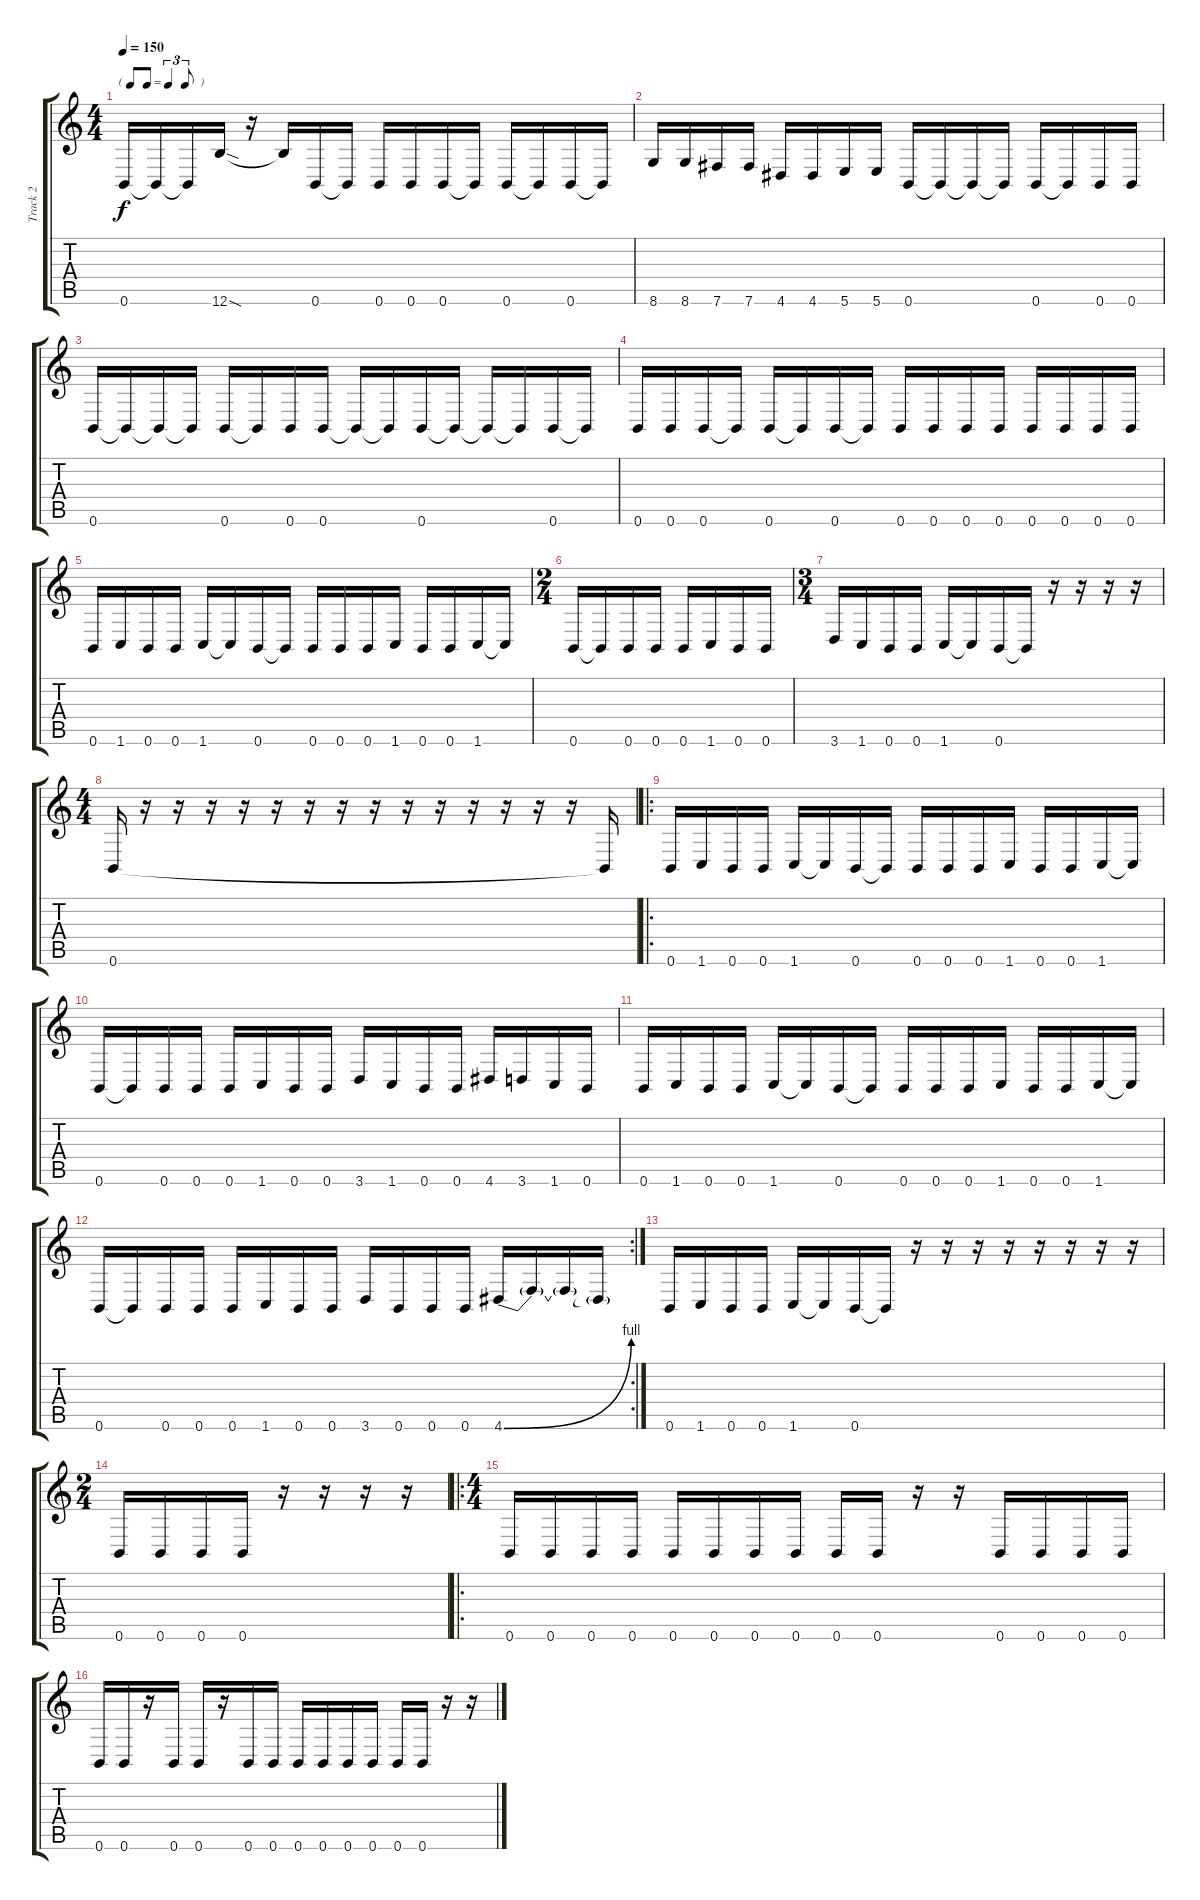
\track ("Track 2" "Track 2") {instrument electricbasspick}
\staff {score tabs}
\tuning (Db4 Ab3 E3 B2 Gb2 B1) {hide}
\ts (4 4)
\tf triplet8th
\tempo 150
\clef g2
\ks c
0.6.16{dy f} 0.6{t}.16 0.6{t}.16 12.6{sod}.16 r.16 12.6{t}.16 0.6.16 0.6{t}.16 0.6.16 0.6.16 0.6.16 0.6{t}.16 0.6.16 0.6{t}.16 0.6.16 0.6{t}.16 |
8.6.16 8.6.16 7.6.16 7.6.16 4.6.16 4.6.16 5.6.16 5.6.16 0.6.16 0.6{t}.16 0.6{t}.16 0.6{t}.16 0.6.16 0.6{t}.16 0.6.16 0.6.16 |
0.6.16 0.6{t}.16 0.6{t}.16 0.6{t}.16 0.6.16 0.6{t}.16 0.6.16 0.6.16 0.6{t}.16 0.6{t}.16 0.6.16 0.6{t}.16 0.6{t}.16 0.6{t}.16 0.6.16 0.6{t}.16 |
0.6.16 0.6.16 0.6.16 0.6{t}.16 0.6.16 0.6{t}.16 0.6.16 0.6{t}.16 0.6.16 0.6.16 0.6.16 0.6.16 0.6.16 0.6.16 0.6.16 0.6.16 |
0.6.16 1.6.16 0.6.16 0.6.16 1.6.16 1.6{t}.16 0.6.16 0.6{t}.16 0.6.16 0.6.16 0.6.16 1.6.16 0.6.16 0.6.16 1.6.16 1.6{t}.16 |
\ts (2 4)
0.6.16 0.6{t}.16 0.6.16 0.6.16 0.6.16 1.6.16 0.6.16 0.6.16 |
\ts (3 4)
3.6.16 1.6.16 0.6.16 0.6.16 1.6.16 1.6{t}.16 0.6.16 0.6{t}.16 r.16 r.16 r.16 r.16 |
\ts (4 4)
0.6.16 r.16 r.16 r.16 r.16 r.16 r.16 r.16 r.16 r.16 r.16 r.16 r.16 r.16 r.16 0.6{t}.16 |
\ro
0.6.16 1.6.16 0.6.16 0.6.16 1.6.16 1.6{t}.16 0.6.16 0.6{t}.16 0.6.16 0.6.16 0.6.16 1.6.16 0.6.16 0.6.16 1.6.16 1.6{t}.16 |
0.6.16 0.6{t}.16 0.6.16 0.6.16 0.6.16 1.6.16 0.6.16 0.6.16 3.6.16 1.6.16 0.6.16 0.6.16 4.6.16 3.6.16 1.6.16 0.6.16 |
0.6.16 1.6.16 0.6.16 0.6.16 1.6.16 1.6{t}.16 0.6.16 0.6{t}.16 0.6.16 0.6.16 0.6.16 1.6.16 0.6.16 0.6.16 1.6.16 1.6{t}.16 |
\rc 2
0.6.16 0.6{t}.16 0.6.16 0.6.16 0.6.16 1.6.16 0.6.16 0.6.16 3.6.16 0.6.16 0.6.16 0.6.16 4.6{be (bend 0 0 60 4)}.16 4.6{t}.16 4.6{t}.16 4.6{t}.16 |
0.6.16 1.6.16 0.6.16 0.6.16 1.6.16 1.6{t}.16 0.6.16 0.6{t}.16 r.16 r.16 r.16 r.16 r.16 r.16 r.16 r.16 |
\ts (2 4)
0.6.16 0.6.16 0.6.16 0.6.16 r.16 r.16 r.16 r.16 |
\ro
\ts (4 4)
0.6.16 0.6.16 0.6.16 0.6.16 0.6.16 0.6.16 0.6.16 0.6.16 0.6.16 0.6.16 r.16 r.16 0.6.16 0.6.16 0.6.16 0.6.16 |
0.6.16 0.6.16 r.16 0.6.16 0.6.16 r.16 0.6.16 0.6.16 0.6.16 0.6.16 0.6.16 0.6.16 0.6.16 0.6.16 r.16 r.16
